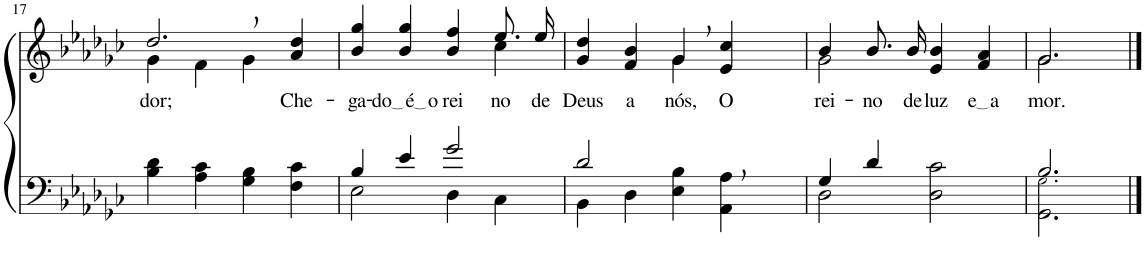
**kern	**kern	**text
*part2	*part1	*part1
*staff2	*staff1	*staff1
*I"Parte III e IV	*I"Parte I e II	*
!!LO:PB:g=z
*clefF4	*clefG2	*
*Trd2c3	*Trd2c3	*
*k[b-e-a-d-g-c-]	*k[b-e-a-d-g-c-]	*
*M4/4	*M4/4	*
=17	=17	=17
*	*^	*
!	!	!	!LO:LY:b
4B-\ 4d-\	2.dd-,/	4g-\	-dor;
4A-\ 4c-\	.	4f\	.
4G-\ 4B-\	.	4g-\	.
!	!	!	!LO:LY:b
4F\ 4c-\	4a-/ 4dd-/	4ryy	-Che-
=18	=18	=18	=18
*^	*	*	*
!	!	!	!	!LO:LY:b
4B-/	2E-\	4b-/ 4gg-/	2.ryy	-ga-
!	!	!	!	!LO:LY:b
4e-/	.	4b-/ 4gg-/	.	do é o
!	!	!	!	!LO:LY:b
2g-/	4D-\	4b-/ 4ff/	.	rei-
!	!	!	!	!LO:LY:b
.	4C-\	8.ee-/L	4cc-\	-no
!	!	!	!	!LO:LY:b
.	.	16ee-/Jk	.	de
=19	=19	=19	=19	=19
!	!	!	!	!LO:LY:b
2d-/	4BB-\	4g-/ 4dd-/	2ryy	Deus
!	!	!	!	!LO:LY:b
.	4D-\	4f/ 4b-/	.	a
!	!	!	!	!LO:LY:b
2ryy	4E-\ 4B-\	4g-,/	4g-\	nós,
!	!	!	!	!LO:LY:b
.	4AA-\ 4A-\	4e-/ 4cc-/	4ryy	O
=20	=20	=20	=20	=20
!	!	!	!	!LO:LY:b
4G-/	2D-\	4b-/	2g-\	rei-
!	!	!	!	!LO:LY:b
4d-/	.	8.b-/L	.	-no
!	!	!	!	!LO:LY:b
.	.	16b-/Jk	.	de
!	!	!	!	!LO:LY:b
2ryy	2D-\ 2c-\	4e-/ 4b-/	2ryy	luz
!	!	!	!	!LO:LY:b
.	.	4f/ 4a-/	.	e a
=21	=21	=21	=21	=21
!	!	!	!	!LO:LY:b
2.B-/	2.GG-\ 2.G-!\	2.g-/	2.g-\	mor.
*v	*v	*	*	*
*	*v	*v	*
==	==	==
*-	*-	*-
